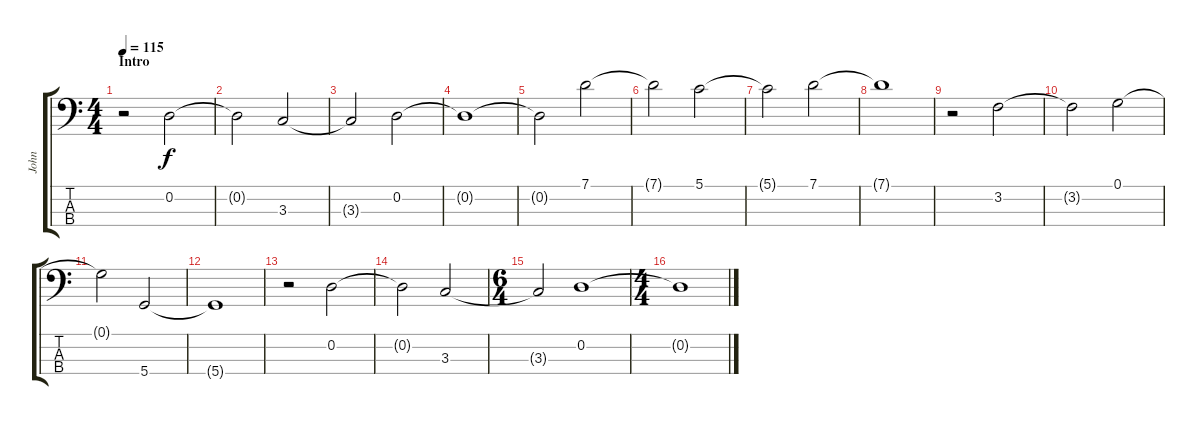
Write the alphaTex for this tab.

\track ("John" "John") {instrument electricbassfinger}
\staff {score tabs}
\tuning (G2 D2 A1 D1) {hide}
\ts (4 4)
\section ("" "Intro")
\tempo 115
\clef f4
\ks c
r.2{dy f instrument electricbassfinger} 0.2.2{volume 12 instrument acousticbass} |
0.2{t}.2 3.3.2 |
3.3{t}.2 0.2.2 |
0.2{t}.1 |
0.2{t}.2 7.1.2 |
7.1{t}.2 5.1.2 |
5.1{t}.2 7.1.2 |
7.1{t}.1 |
r.2 3.2.2 |
3.2{t}.2 0.1.2 |
0.1{t}.2 5.4.2 |
5.4{t}.1 |
r.2 0.2.2 |
0.2{t}.2 3.3.2 |
\ts (6 4)
3.3{t}.2 0.2.1 |
\ts (4 4)
0.2{t}.1
